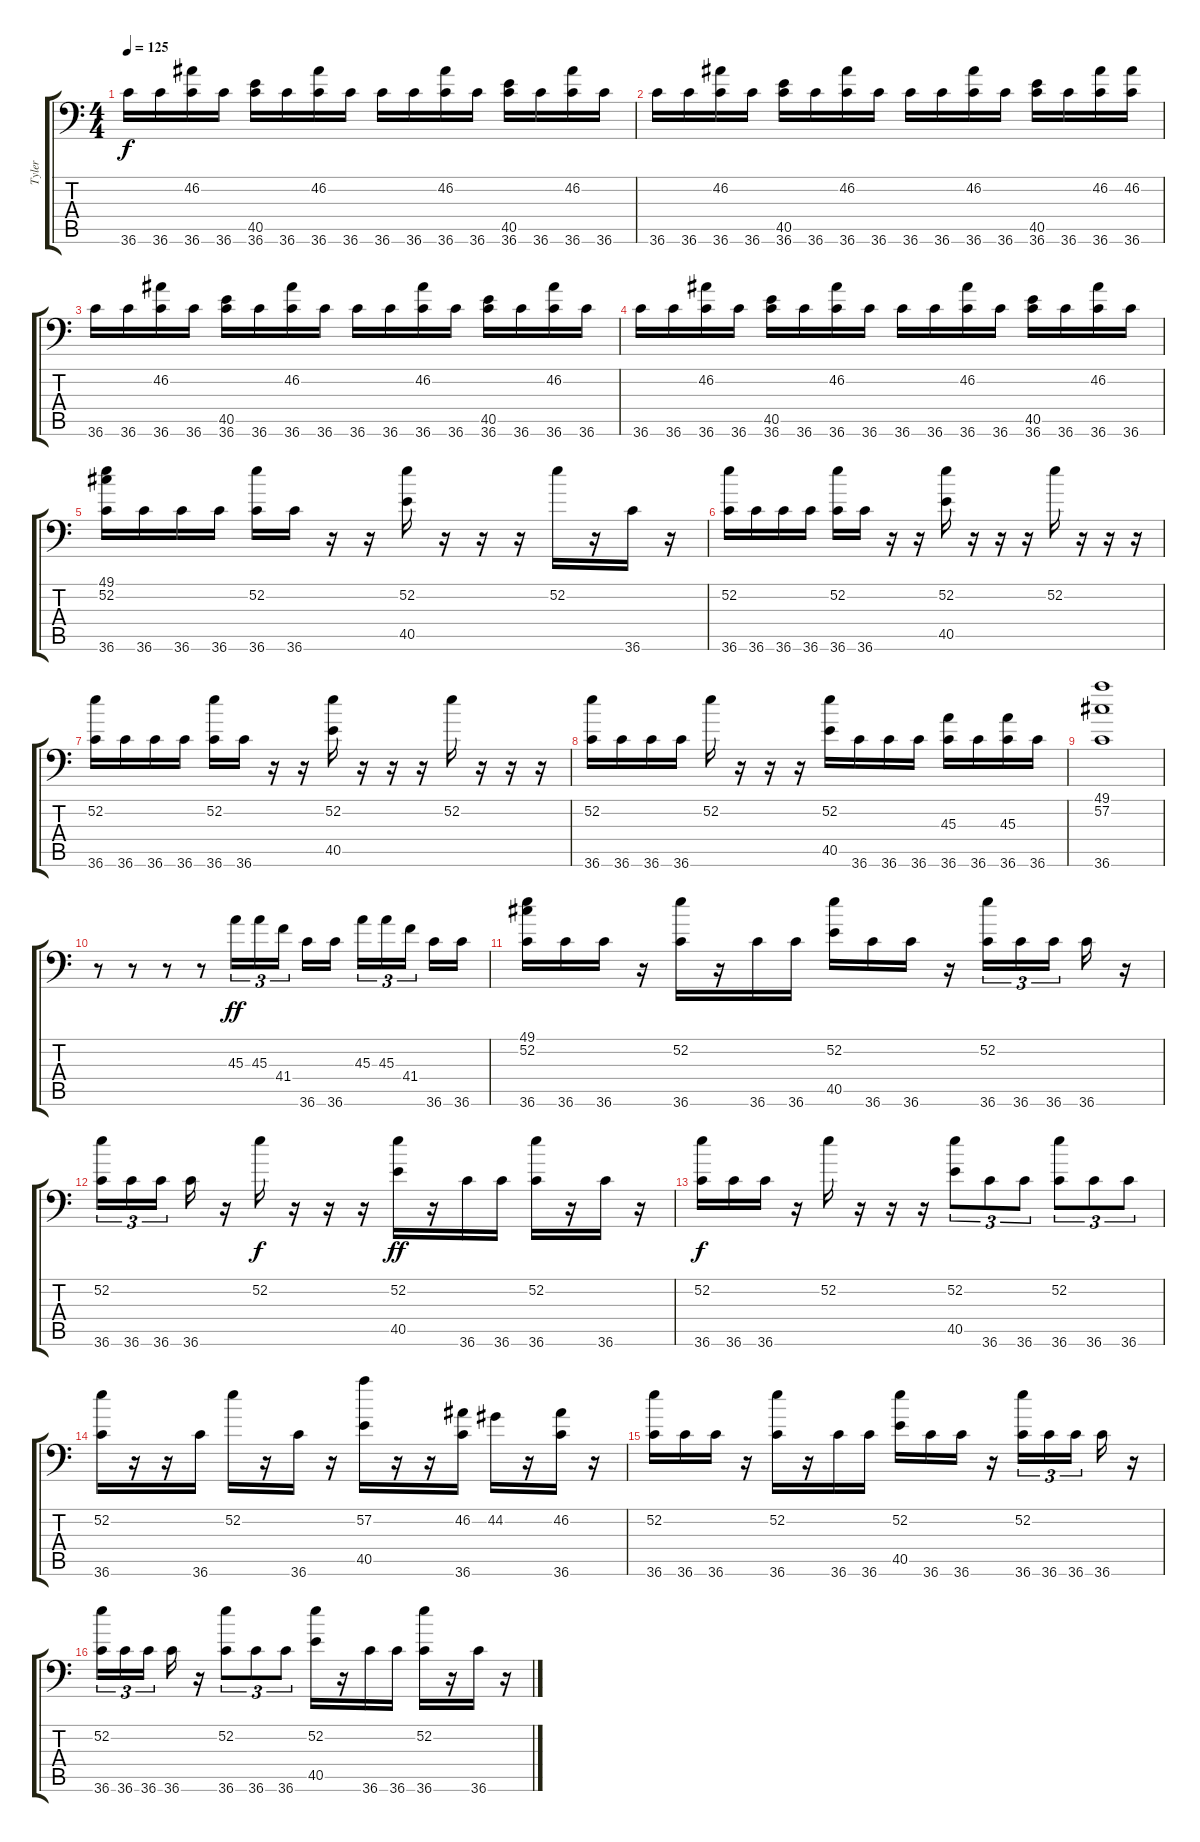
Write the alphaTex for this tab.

\track ("Tyler" "Tyler") {instrument acousticgrandpiano}
\staff {score tabs}
\tuning (C-1 C-1 C-1 C-1 C-1 C-1) {hide}
\ts (4 4)
\tempo 125
\clef f4
\ks c
36.6.16{dy f} 36.6.16 (46.2 36.6).16 36.6.16 (40.5 36.6).16 36.6.16 (46.2 36.6).16 36.6.16 36.6.16 36.6.16 (46.2 36.6).16 36.6.16 (40.5 36.6).16 36.6.16 (46.2 36.6).16 36.6.16 |
36.6.16 36.6.16 (46.2 36.6).16 36.6.16 (40.5 36.6).16 36.6.16 (46.2 36.6).16 36.6.16 36.6.16 36.6.16 (46.2 36.6).16 36.6.16 (40.5 36.6).16 36.6.16 (46.2 36.6).16 (46.2 36.6).16 |
36.6.16 36.6.16 (46.2 36.6).16 36.6.16 (40.5 36.6).16 36.6.16 (46.2 36.6).16 36.6.16 36.6.16 36.6.16 (46.2 36.6).16 36.6.16 (40.5 36.6).16 36.6.16 (46.2 36.6).16 36.6.16 |
36.6.16 36.6.16 (46.2 36.6).16 36.6.16 (40.5 36.6).16 36.6.16 (46.2 36.6).16 36.6.16 36.6.16 36.6.16 (46.2 36.6).16 36.6.16 (40.5 36.6).16 36.6.16 (46.2 36.6).16 36.6.16 |
(49.1 52.2 36.6).16 36.6.16 36.6.16 36.6.16 (52.2 36.6).16 36.6.16 r.16 r.16 (52.2 40.5).16 r.16 r.16 r.16 52.2.16 r.16 36.6.16 r.16 |
(52.2 36.6).16 36.6.16 36.6.16 36.6.16 (52.2 36.6).16 36.6.16 r.16 r.16 (52.2 40.5).16 r.16 r.16 r.16 52.2.16 r.16 r.16 r.16 |
(52.2 36.6).16 36.6.16 36.6.16 36.6.16 (52.2 36.6).16 36.6.16 r.16 r.16 (52.2 40.5).16 r.16 r.16 r.16 52.2.16 r.16 r.16 r.16 |
(52.2 36.6).16 36.6.16 36.6.16 36.6.16 52.2.16 r.16 r.16 r.16 (52.2 40.5).16 36.6.16 36.6.16 36.6.16 (45.3 36.6).16 36.6.16 (45.3 36.6).16 36.6.16 |
(49.1 57.2 36.6).1 |
r.8 r.8 r.8 r.8 45.3.16{tu (3 2) dy ff} 45.3.16{tu (3 2)} 41.4.16{tu (3 2)} 36.6.16 36.6.16 45.3.16{tu (3 2)} 45.3.16{tu (3 2)} 41.4.16{tu (3 2)} 36.6.16 36.6.16 |
(49.1 52.2 36.6).16 36.6.16 36.6.16 r.16 (52.2 36.6).16 r.16 36.6.16 36.6.16 (52.2 40.5).16 36.6.16 36.6.16 r.16 (52.2 36.6).16{tu (3 2)} 36.6.16{tu (3 2)} 36.6.16{tu (3 2)} 36.6.16 r.16 |
(52.2 36.6).16{tu (3 2)} 36.6.16{tu (3 2)} 36.6.16{tu (3 2)} 36.6.16 r.16 52.2.16{dy f} r.16 r.16 r.16 (52.2 40.5).16{dy ff} r.16 36.6.16 36.6.16 (52.2 36.6).16 r.16 36.6.16 r.16 |
(52.2 36.6).16{dy f} 36.6.16 36.6.16 r.16 52.2.16 r.16 r.16 r.16 (52.2 40.5).8{tu (3 2)} 36.6.8{tu (3 2)} 36.6.8{tu (3 2)} (52.2 36.6).8{tu (3 2)} 36.6.8{tu (3 2)} 36.6.8{tu (3 2)} |
(52.2 36.6).16 r.16 r.16 36.6.16 52.2.16 r.16 36.6.16 r.16 (57.2 40.5).16 r.16 r.16 (46.2 36.6).16 44.2.16 r.16 (46.2 36.6).16 r.16 |
(52.2 36.6).16 36.6.16 36.6.16 r.16 (52.2 36.6).16 r.16 36.6.16 36.6.16 (52.2 40.5).16 36.6.16 36.6.16 r.16 (52.2 36.6).16{tu (3 2)} 36.6.16{tu (3 2)} 36.6.16{tu (3 2)} 36.6.16 r.16 |
(52.2 36.6).16{tu (3 2)} 36.6.16{tu (3 2)} 36.6.16{tu (3 2)} 36.6.16 r.16 (52.2 36.6).8{tu (3 2)} 36.6.8{tu (3 2)} 36.6.8{tu (3 2)} (52.2 40.5).16 r.16 36.6.16 36.6.16 (52.2 36.6).16 r.16 36.6.16 r.16
